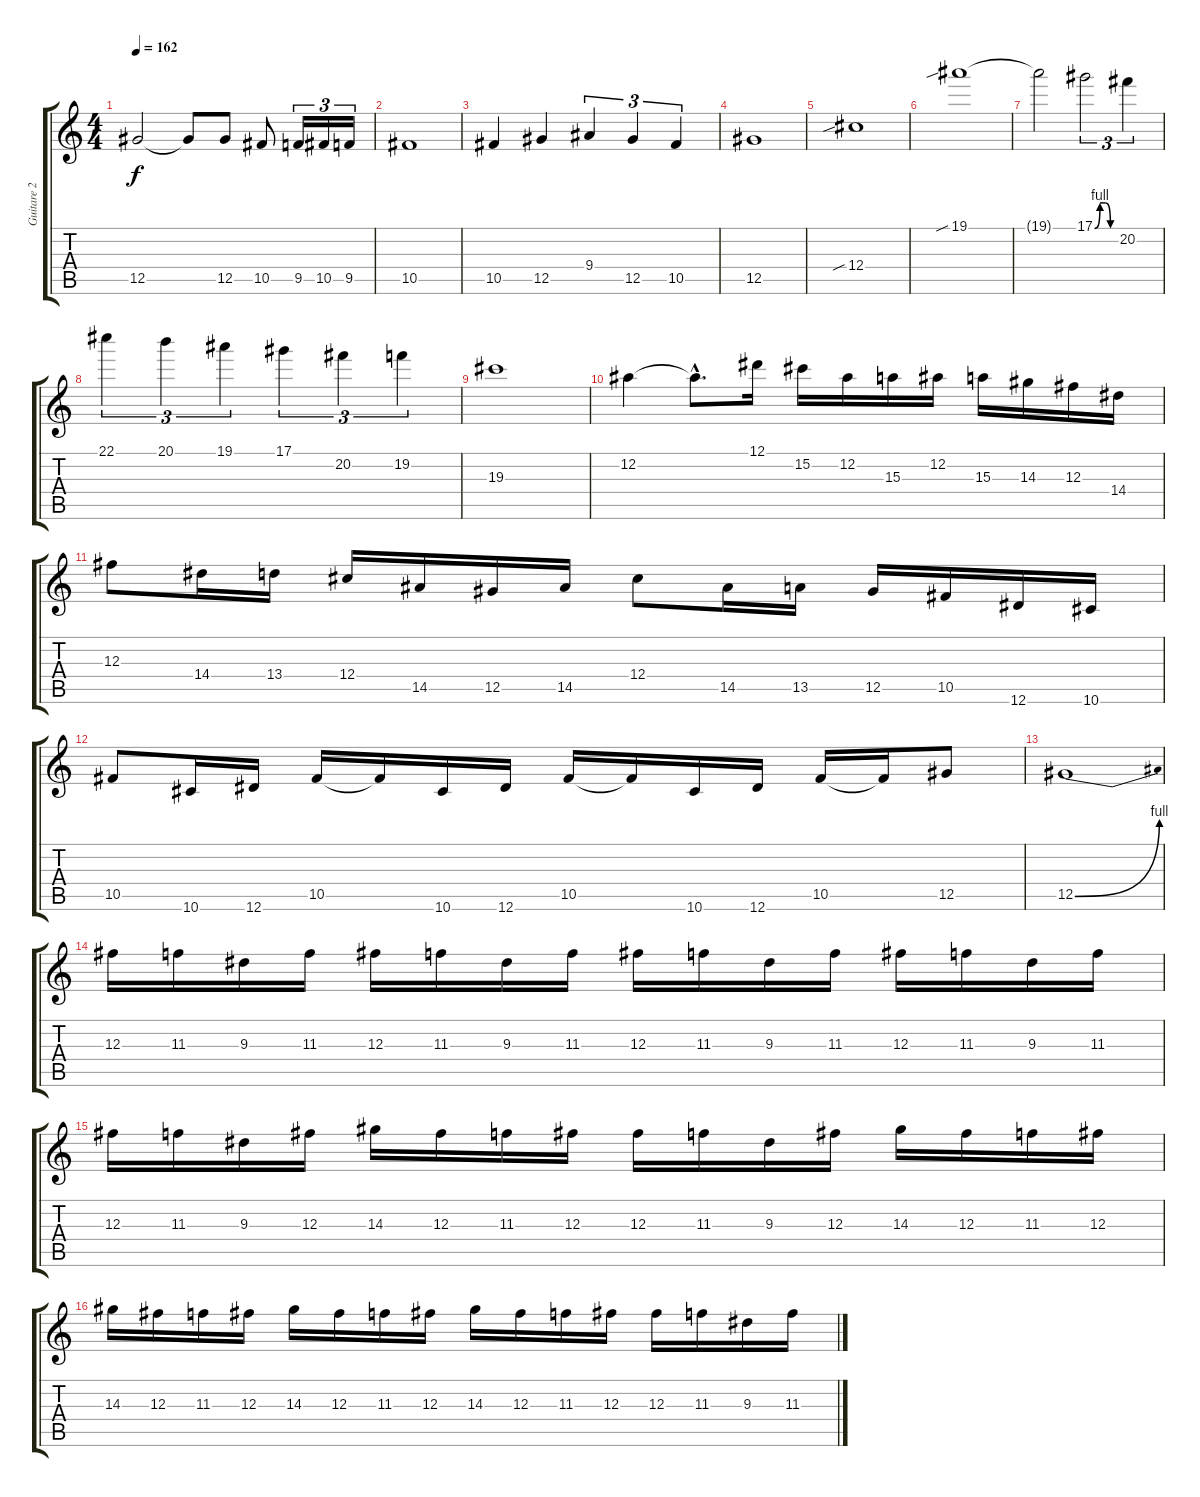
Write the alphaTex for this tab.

\track ("Guitare 2" "Guitare 2") {instrument overdrivenguitar}
\staff {score tabs}
\tuning (Eb4 Bb3 Gb3 Db3 Ab2 Eb2) {hide}
\ts (4 4)
\tempo 162
\clef g2
\ks c
12.5.2{dy f} 12.5{t}.8 12.5.8 10.5.8 9.5.16{tu (3 2)} 10.5.16{tu (3 2)} 9.5.16{tu (3 2)} |
10.5.1 |
10.5.4 12.5.4 9.4.4{tu (3 2)} 12.5.4{tu (3 2)} 10.5.4{tu (3 2)} |
12.5.1 |
12.4{sib}.1 |
19.1{sib}.1 |
19.1{t}.2 17.1{be (custom 0 0 15 4 30 4 45 0 60 0)}.2{tu (3 2)} 20.2.4{tu (3 2)} |
22.1.4{tu (3 2)} 20.1.4{tu (3 2)} 19.1.4{tu (3 2)} 17.1.4{tu (3 2)} 20.2.4{tu (3 2)} 19.2.4{tu (3 2)} |
19.3.1 |
12.2.4 12.2{hac t}.8{d} 12.1.16 15.2.16 12.2.16 15.3.16 12.2.16 15.3.16 14.3.16 12.3.16 14.4.16 |
12.3.8 14.4.16 13.4.16 12.4.16 14.5.16 12.5.16 14.5.16 12.4.8 14.5.16 13.5.16 12.5.16 10.5.16 12.6.16 10.6.16 |
10.5.8 10.6.16 12.6.16 10.5.16 10.5{t}.16 10.6.16 12.6.16 10.5.16 10.5{t}.16 10.6.16 12.6.16 10.5.16 10.5{t}.16 12.5.8 |
12.5{be (bend 0 0 60 4)}.1 |
12.3.16 11.3.16 9.3.16 11.3.16 12.3.16 11.3.16 9.3.16 11.3.16 12.3.16 11.3.16 9.3.16 11.3.16 12.3.16 11.3.16 9.3.16 11.3.16 |
12.3.16 11.3.16 9.3.16 12.3.16 14.3.16 12.3.16 11.3.16 12.3.16 12.3.16 11.3.16 9.3.16 12.3.16 14.3.16 12.3.16 11.3.16 12.3.16 |
14.3.16 12.3.16 11.3.16 12.3.16 14.3.16 12.3.16 11.3.16 12.3.16 14.3.16 12.3.16 11.3.16 12.3.16 12.3.16 11.3.16 9.3.16 11.3.16
